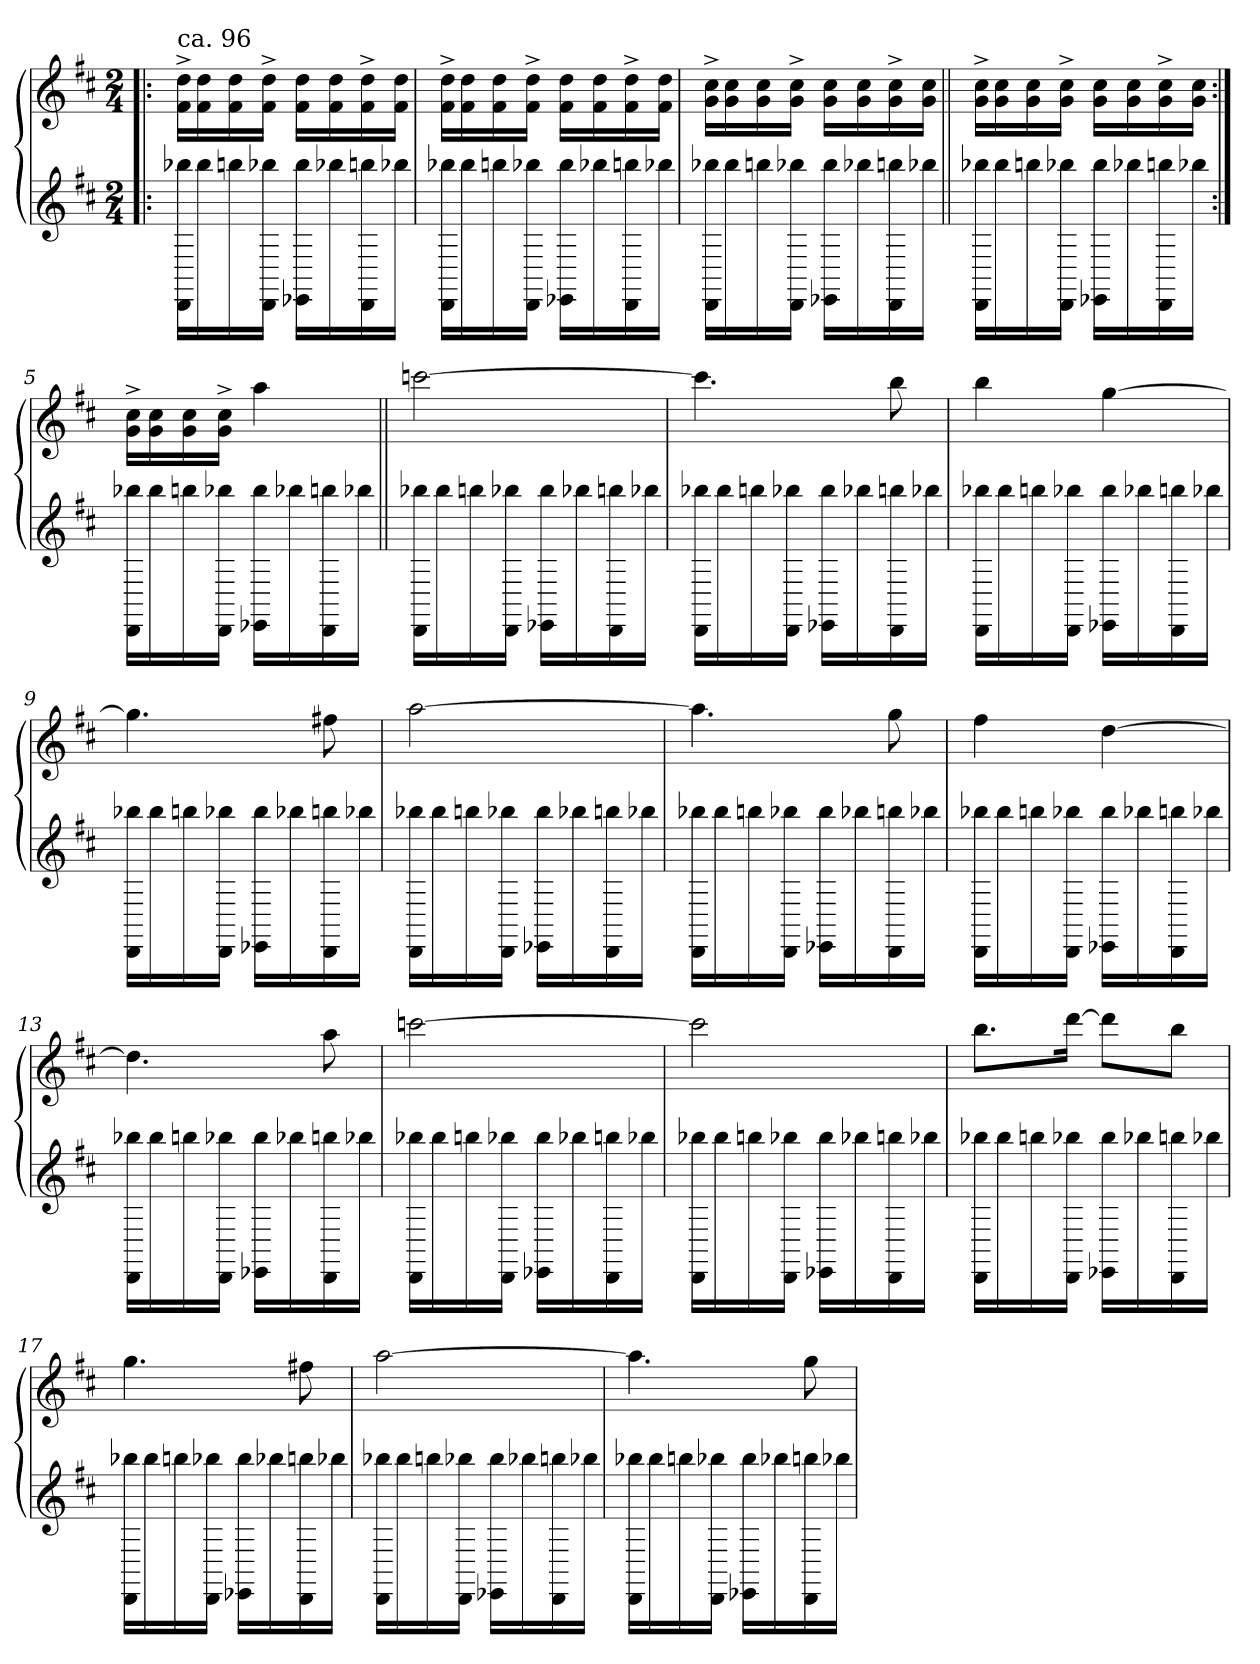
**kern	**kern
*part2	*part1
*staff2	*staff1
*clefG2	*clefG2
*k[f#c#]	*k[f#c#]
*D:	*D:
*M2/4	*M2/4
=1!|:	=1!|:
!	!LO:TX:a:t=ca. 96
16DD\ 16bb-X\LL	16f#\^> 16dd\^>LL
16bb-\	16f#\ 16dd\
16bbn\	16f#\ 16dd\
16DD\ 16bb-X\JJ	16f#\^> 16dd\^>JJ
16EE-X\ 16bb-\LL	16f#\ 16dd\LL
16bb-X\	16f#\ 16dd\
16DD\ 16bbn\	16f#\^> 16dd\^>
16bb-X\JJ	16f#\ 16dd\JJ
=2	=2
16DD\ 16bb-X\LL	16f#\^> 16dd\^>LL
16bb-\	16f#\ 16dd\
16bbn\	16f#\ 16dd\
16DD\ 16bb-X\JJ	16f#\^> 16dd\^>JJ
16EE-X\ 16bb-\LL	16f#\ 16dd\LL
16bb-X\	16f#\ 16dd\
16DD\ 16bbn\	16f#\^> 16dd\^>
16bb-X\JJ	16f#\ 16dd\JJ
=3	=3
16DD\ 16bb-X\LL	16g\^> 16cc#\^>LL
16bb-\	16g\ 16cc#\
16bbn\	16g\ 16cc#\
16DD\ 16bb-X\JJ	16g\^> 16cc#\^>JJ
16EE-X\ 16bb-\LL	16g\ 16cc#\LL
16bb-X\	16g\ 16cc#\
16DD\ 16bbn\	16g\^> 16cc#\^>
16bb-X\JJ	16g\ 16cc#\JJ
=4||	=4||
16DD\ 16bb-X\LL	16g\^> 16cc#\^>LL
16bb-\	16g\ 16cc#\
16bbn\	16g\ 16cc#\
16DD\ 16bb-X\JJ	16g\^> 16cc#\^>JJ
16EE-X\ 16bb-\LL	16g\ 16cc#\LL
16bb-X\	16g\ 16cc#\
16DD\ 16bbn\	16g\^> 16cc#\^>
16bb-X\JJ	16g\ 16cc#\JJ
=5:|!	=5:|!
16DD\ 16bb-X\LL	16g\^> 16cc#\^>LL
16bb-\	16g\ 16cc#\
16bbn\	16g\ 16cc#\
16DD\ 16bb-X\JJ	16g\^> 16cc#\^>JJ
16EE-X\ 16bb-\LL	4aa\
16bb-X\	.
16DD\ 16bbn\	.
16bb-X\JJ	.
!!LO:LB:g=z
=6||	=6||
*	*^
16DD\ 16bb-X\LL	[<2cccn\	2ryy
16bb-\	.	.
16bbn\	.	.
16DD\ 16bb-X\JJ	.	.
16EE-X\ 16bb-\LL	.	.
16bb-X\	.	.
16DD\ 16bbn\	.	.
16bb-X\JJ	.	.
=7	=7	=7
16DD\ 16bb-X\LL	4.cccn\]	2ryy
16bb-\	.	.
16bbn\	.	.
16DD\ 16bb-X\JJ	.	.
16EE-X\ 16bb-\LL	.	.
16bb-X\	.	.
16DD\ 16bbn\	8bb\	.
16bb-X\JJ	.	.
=8	=8	=8
16DD\ 16bb-X\LL	4bb\	2ryy
16bb-\	.	.
16bbn\	.	.
16DD\ 16bb-X\JJ	.	.
16EE-X\ 16bb-\LL	[<4gg\	.
16bb-X\	.	.
16DD\ 16bbn\	.	.
16bb-X\JJ	.	.
=9	=9	=9
16DD\ 16bb-X\LL	4.gg\]	2ryy
16bb-\	.	.
16bbn\	.	.
16DD\ 16bb-X\JJ	.	.
16EE-X\ 16bb-\LL	.	.
16bb-X\	.	.
16DD\ 16bbn\	8ff#X\	.
16bb-X\JJ	.	.
=10	=10	=10
16DD\ 16bb-X\LL	[<2aa\	2ryy
16bb-\	.	.
16bbn\	.	.
16DD\ 16bb-X\JJ	.	.
16EE-X\ 16bb-\LL	.	.
16bb-X\	.	.
16DD\ 16bbn\	.	.
16bb-X\JJ	.	.
=11	=11	=11
16DD\ 16bb-X\LL	4.aa\]	2ryy
16bb-\	.	.
16bbn\	.	.
16DD\ 16bb-X\JJ	.	.
16EE-X\ 16bb-\LL	.	.
16bb-X\	.	.
16DD\ 16bbn\	8gg\	.
16bb-X\JJ	.	.
=12	=12	=12
16DD\ 16bb-X\LL	4ff#\	2ryy
16bb-\	.	.
16bbn\	.	.
16DD\ 16bb-X\JJ	.	.
16EE-X\ 16bb-\LL	[<4dd\	.
16bb-X\	.	.
16DD\ 16bbn\	.	.
16bb-X\JJ	.	.
=13	=13	=13
16DD\ 16bb-X\LL	4.dd\]	2ryy
16bb-\	.	.
16bbn\	.	.
16DD\ 16bb-X\JJ	.	.
16EE-X\ 16bb-\LL	.	.
16bb-X\	.	.
16DD\ 16bbn\	8aa\	.
16bb-X\JJ	.	.
!!LO:LB:g=z	!!
=14	=14	=14
16DD\ 16bb-X\LL	[<2cccn\	2ryy
16bb-\	.	.
16bbn\	.	.
16DD\ 16bb-X\JJ	.	.
16EE-X\ 16bb-\LL	.	.
16bb-X\	.	.
16DD\ 16bbn\	.	.
16bb-X\JJ	.	.
=15	=15	=15
16DD\ 16bb-X\LL	2cccn\]	2ryy
16bb-\	.	.
16bbn\	.	.
16DD\ 16bb-X\JJ	.	.
16EE-X\ 16bb-\LL	.	.
16bb-X\	.	.
16DD\ 16bbn\	.	.
16bb-X\JJ	.	.
=16	=16	=16
16DD\ 16bb-X\LL	8.bb\L	2ryy
16bb-\	.	.
16bbn\	.	.
16DD\ 16bb-X\JJ	[<16ddd\Jk	.
16EE-X\ 16bb-\LL	8ddd\L]	.
16bb-X\	.	.
16DD\ 16bbn\	8bb\J	.
16bb-X\JJ	.	.
=17	=17	=17
16DD\ 16bb-X\LL	4.gg\	2ryy
16bb-\	.	.
16bbn\	.	.
16DD\ 16bb-X\JJ	.	.
16EE-X\ 16bb-\LL	.	.
16bb-X\	.	.
16DD\ 16bbn\	8ff#X\	.
16bb-X\JJ	.	.
=18	=18	=18
16DD\ 16bb-X\LL	[<2aa\	2ryy
16bb-\	.	.
16bbn\	.	.
16DD\ 16bb-X\JJ	.	.
16EE-X\ 16bb-\LL	.	.
16bb-X\	.	.
16DD\ 16bbn\	.	.
16bb-X\JJ	.	.
=19	=19	=19
16DD\ 16bb-X\LL	4.aa\]	2ryy
16bb-\	.	.
16bbn\	.	.
16DD\ 16bb-X\JJ	.	.
16EE-X\ 16bb-\LL	.	.
16bb-X\	.	.
16DD\ 16bbn\	8gg\	.
16bb-X\JJ	.	.
*	*v	*v
=	=
*-	*-
